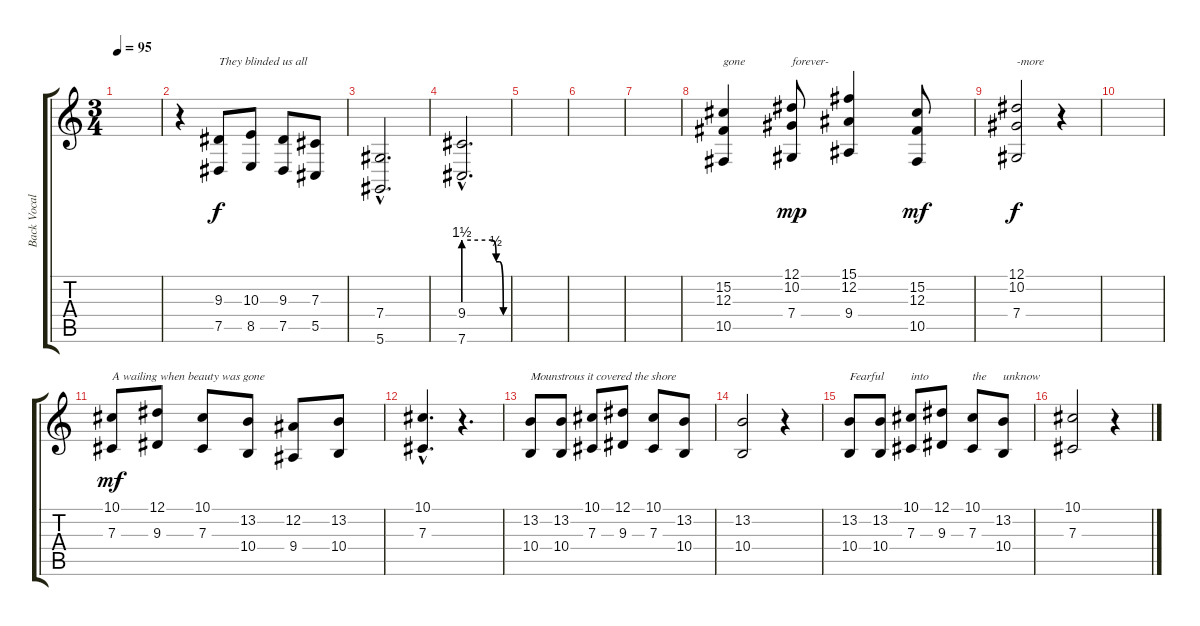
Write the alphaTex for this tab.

\track ("Back Vocal" "Back Vocal") {instrument flute}
\staff {score tabs}
\tuning (Eb4 Bb3 Gb3 Db3 Ab2 Eb2) {hide}
\ts (3 4)
\tempo 95
\clef g2
\ks c
|
r.4 (9.3 7.5).8{txt "They blinded us all"} (10.3 8.5).8 (9.3 7.5).8 (7.3 5.5).8 |
(7.4{hac} 5.6{hac}).2{d} |
(9.4{be (custom 0 6 30 6 40 6 45 2 50 2 55 0 60 0) hac} 7.6{be (custom 0 6 30 6 40 6 45 2 50 2 55 0 60 0) hac}).2{d} |
|
|
|
(15.2 12.3 10.5).4{txt "gone"} (12.1 10.2 7.4).8{txt "forever-" dy mp} (15.1 12.2 9.4).4 (15.2 12.3 10.5).8{dy mf} |
(12.1 10.2 7.4).2{txt "-more" dy f} r.4 |
|
(10.1 7.3).8{txt "A wailing when beauty was gone" dy mf} (12.1 9.3).8 (10.1 7.3).8 (13.2 10.4).8 (12.2 9.4).8 (13.2 10.4).8 |
(10.1{hac} 7.3{hac}).4{d} r.4{d} |
(13.2 10.4).8{txt "Mounstrous it covered the shore"} (13.2 10.4).8 (10.1 7.3).8 (12.1 9.3).8 (10.1 7.3).8 (13.2 10.4).8 |
(13.2 10.4).2 r.4 |
(13.2 10.4).8{txt "Fearful"} (13.2 10.4).8 (10.1 7.3).8{txt "into"} (12.1 9.3).8 (10.1 7.3).8{txt "the"} (13.2 10.4).8{txt "unknow"} |
(10.1 7.3).2 r.4
